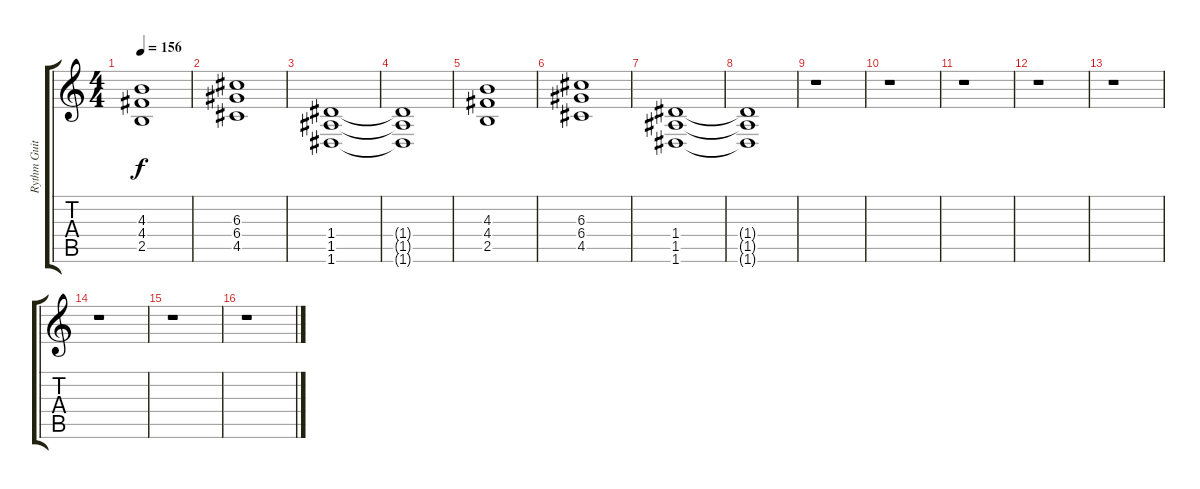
\track ("Rythm Guitar" "Rythm Guit") {instrument overdrivenguitar}
\staff {score tabs}
\tuning (E4 B3 G3 D3 A2 D2) {hide}
\ts (4 4)
\tempo 156
\clef g2
\ks c
(4.3 4.4 2.5).1{dy f} |
(6.3 6.4 4.5).1 |
(1.4 1.5 1.6).1 |
(1.4{t} 1.5{t} 1.6{t}).1 |
(4.3 4.4 2.5).1 |
(6.3 6.4 4.5).1 |
(1.4 1.5 1.6).1 |
(1.4{t} 1.5{t} 1.6{t}).1 |
r.1 |
r.1 |
r.1 |
r.1 |
r.1 |
r.1 |
r.1 |
r.1
